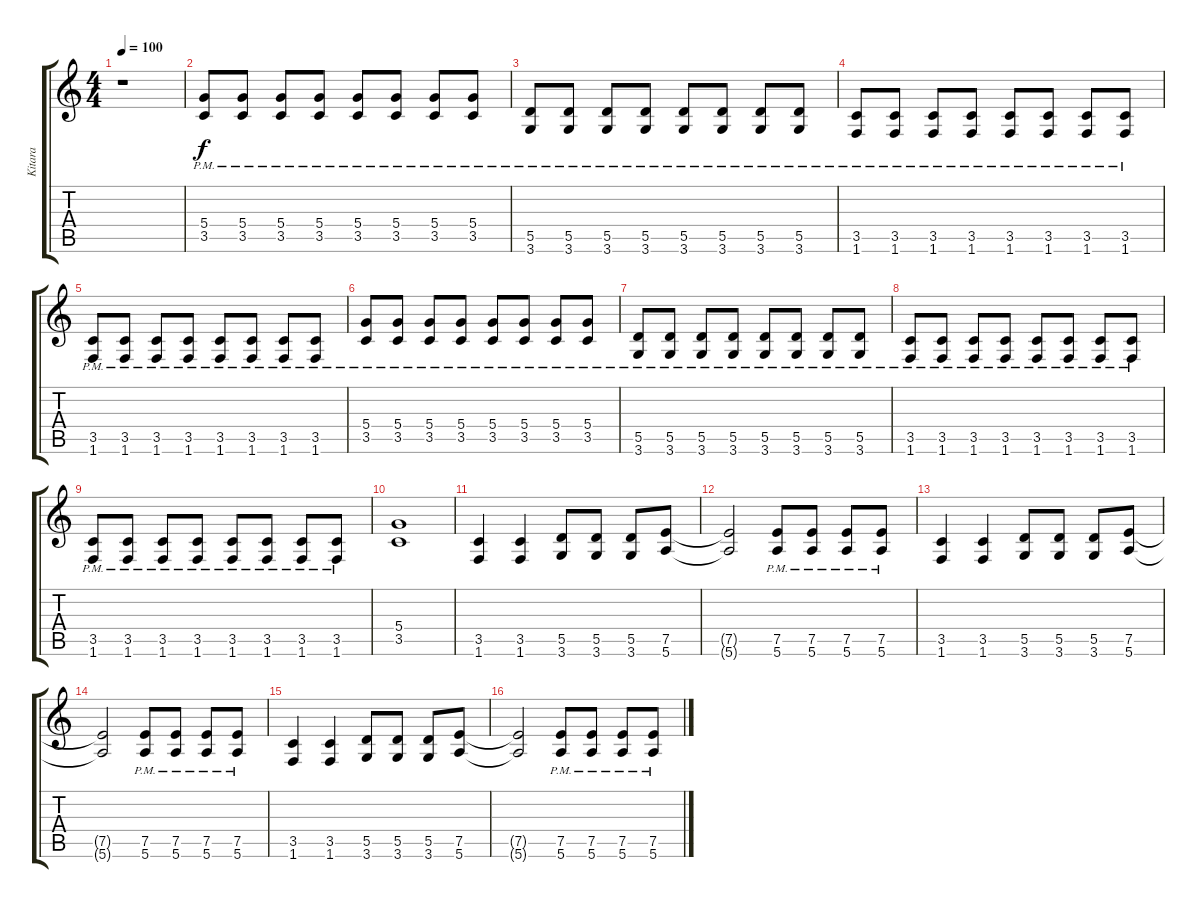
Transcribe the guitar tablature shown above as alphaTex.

\track ("Kitara" "Kitara") {instrument overdrivenguitar}
\staff {score tabs}
\tuning (E4 B3 G3 D3 A2 E2) {hide}
\ts (4 4)
\tempo 100
\clef g2
\ks c
r.1{dy f} |
(5.4{pm} 3.5{pm}).8 (5.4{pm} 3.5{pm}).8 (5.4{pm} 3.5{pm}).8 (5.4{pm} 3.5{pm}).8 (5.4{pm} 3.5{pm}).8 (5.4{pm} 3.5{pm}).8 (5.4{pm} 3.5{pm}).8 (5.4{pm} 3.5{pm}).8 |
(5.5{pm} 3.6{pm}).8 (5.5{pm} 3.6{pm}).8 (5.5{pm} 3.6{pm}).8 (5.5{pm} 3.6{pm}).8 (5.5{pm} 3.6{pm}).8 (5.5{pm} 3.6{pm}).8 (5.5{pm} 3.6{pm}).8 (5.5{pm} 3.6{pm}).8 |
(3.5{pm} 1.6{pm}).8 (3.5{pm} 1.6{pm}).8 (3.5{pm} 1.6{pm}).8 (3.5{pm} 1.6{pm}).8 (3.5{pm} 1.6{pm}).8 (3.5{pm} 1.6{pm}).8 (3.5{pm} 1.6{pm}).8 (3.5{pm} 1.6{pm}).8 |
(3.5{pm} 1.6{pm}).8 (3.5{pm} 1.6{pm}).8 (3.5{pm} 1.6{pm}).8 (3.5{pm} 1.6{pm}).8 (3.5{pm} 1.6{pm}).8 (3.5{pm} 1.6{pm}).8 (3.5{pm} 1.6{pm}).8 (3.5{pm} 1.6{pm}).8 |
(5.4{pm} 3.5{pm}).8 (5.4{pm} 3.5{pm}).8 (5.4{pm} 3.5{pm}).8 (5.4{pm} 3.5{pm}).8 (5.4{pm} 3.5{pm}).8 (5.4{pm} 3.5{pm}).8 (5.4{pm} 3.5{pm}).8 (5.4{pm} 3.5{pm}).8 |
(5.5{pm} 3.6{pm}).8 (5.5{pm} 3.6{pm}).8 (5.5{pm} 3.6{pm}).8 (5.5{pm} 3.6{pm}).8 (5.5{pm} 3.6{pm}).8 (5.5{pm} 3.6{pm}).8 (5.5{pm} 3.6{pm}).8 (5.5{pm} 3.6{pm}).8 |
(3.5{pm} 1.6{pm}).8 (3.5{pm} 1.6{pm}).8 (3.5{pm} 1.6{pm}).8 (3.5{pm} 1.6{pm}).8 (3.5{pm} 1.6{pm}).8 (3.5{pm} 1.6{pm}).8 (3.5{pm} 1.6{pm}).8 (3.5{pm} 1.6{pm}).8 |
(3.5{pm} 1.6{pm}).8 (3.5{pm} 1.6{pm}).8 (3.5{pm} 1.6{pm}).8 (3.5{pm} 1.6{pm}).8 (3.5{pm} 1.6{pm}).8 (3.5{pm} 1.6{pm}).8 (3.5{pm} 1.6{pm}).8 (3.5{pm} 1.6{pm}).8 |
(5.4 3.5).1 |
(3.5 1.6).4 (3.5 1.6).4 (5.5 3.6).8 (5.5 3.6).8 (5.5 3.6).8 (7.5 5.6).8 |
(7.5{t} 5.6{t}).2 (7.5{pm} 5.6{pm}).8 (7.5{pm} 5.6{pm}).8 (7.5{pm} 5.6{pm}).8 (7.5{pm} 5.6{pm}).8 |
(3.5 1.6).4 (3.5 1.6).4 (5.5 3.6).8 (5.5 3.6).8 (5.5 3.6).8 (7.5 5.6).8 |
(7.5{t} 5.6{t}).2 (7.5{pm} 5.6{pm}).8 (7.5{pm} 5.6{pm}).8 (7.5{pm} 5.6{pm}).8 (7.5{pm} 5.6{pm}).8 |
(3.5 1.6).4 (3.5 1.6).4 (5.5 3.6).8 (5.5 3.6).8 (5.5 3.6).8 (7.5 5.6).8 |
(7.5{t} 5.6{t}).2 (7.5{pm} 5.6{pm}).8 (7.5{pm} 5.6{pm}).8 (7.5{pm} 5.6{pm}).8 (7.5{pm} 5.6{pm}).8
